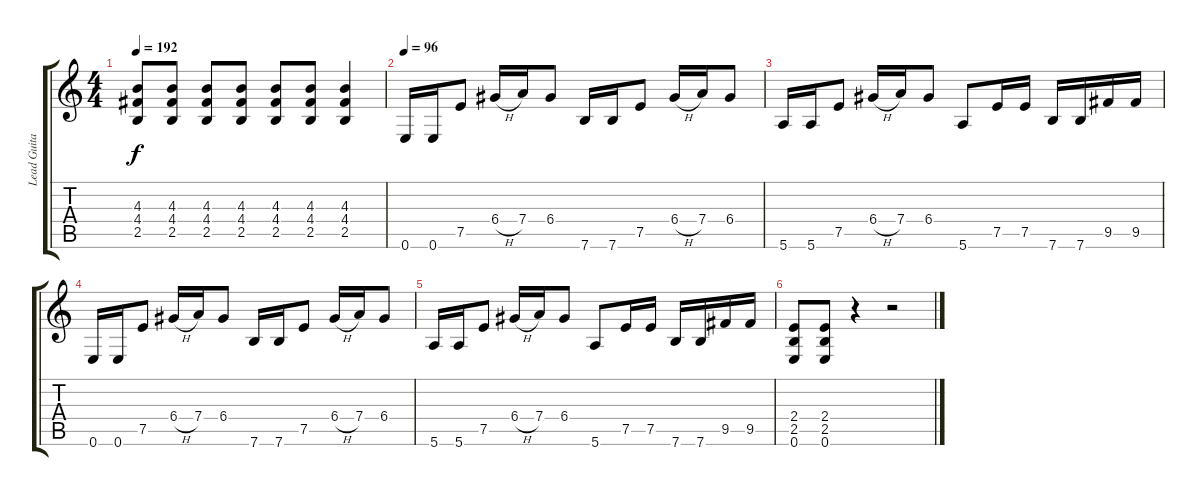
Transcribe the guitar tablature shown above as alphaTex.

\track ("Lead Guitar 2  " "Lead Guita") {instrument overdrivenguitar}
\staff {score tabs}
\tuning (E4 B3 G3 D3 A2 E2) {hide}
\ts (4 4)
\tempo 192
\clef g2
\ks c
(4.3 4.4 2.5).8{dy f} (4.3 4.4 2.5).8 (4.3 4.4 2.5).8 (4.3 4.4 2.5).8 (4.3 4.4 2.5).8 (4.3 4.4 2.5).8 (4.3 4.4 2.5).4 |
\tempo 96
0.6.16 0.6.16 7.5.8 6.4{h}.16 7.4.16 6.4.8 7.6.16 7.6.16 7.5.8 6.4{h}.16 7.4.16 6.4.8 |
5.6.16 5.6.16 7.5.8 6.4{h}.16 7.4.16 6.4.8 5.6.8 7.5.16 7.5.16 7.6.16 7.6.16 9.5.16 9.5.16 |
0.6.16 0.6.16 7.5.8 6.4{h}.16 7.4.16 6.4.8 7.6.16 7.6.16 7.5.8 6.4{h}.16 7.4.16 6.4.8 |
5.6.16 5.6.16 7.5.8 6.4{h}.16 7.4.16 6.4.8 5.6.8 7.5.16 7.5.16 7.6.16 7.6.16 9.5.16 9.5.16 |
(2.4 2.5 0.6).8 (2.4 2.5 0.6).8 r.4 r.2
